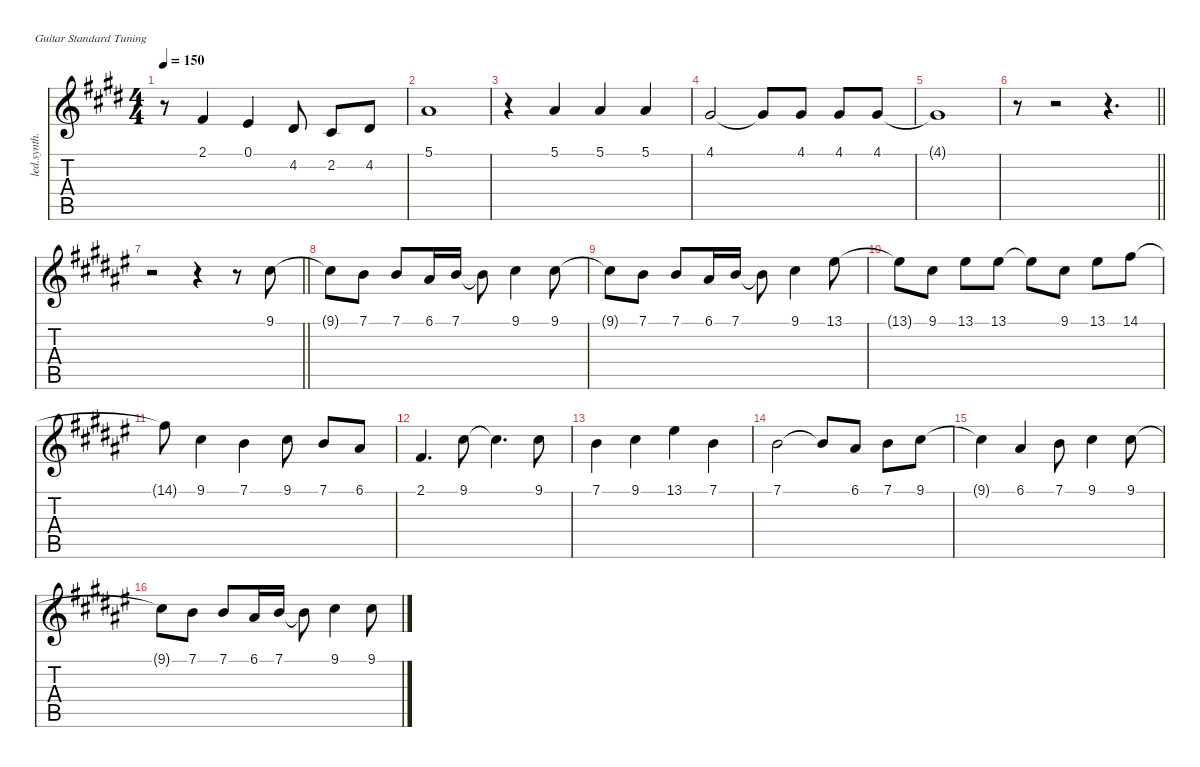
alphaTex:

\defaultSystemsLayout 4
\hideDynamics
\bracketExtendMode nobrackets
\track ("Harmony" "led.synth.") {instrument lead6voice}
\staff {score tabs}
\tuning (E4 B3 G3 D3 A2 E2)
\ts (4 4)
\tempo 150
\clef g2
\ks c#minor
r.8{dy f} 2.1{acc #}.4 0.1{acc forcenatural}.4 4.2{acc #}.8 2.2{acc #}.8 4.2{acc #}.8 |
5.1{acc forcenatural}.1 |
r.4 5.1{acc forcenatural}.4 5.1{acc forcenatural}.4 5.1{acc forcenatural}.4 |
4.1{acc #}.2 4.1{t acc #}.8 4.1{acc #}.8 4.1{acc #}.8 4.1{acc #}.8 |
4.1{t acc #}.1 |
\barLineRight lightlight
r.8 r.2 r.4{d} |
\barLineRight lightlight
\ks d#minor
r.2 r.4 r.8 9.1{acc #}.8 |
9.1{t acc #}.8 7.1{acc forcenatural}.8 7.1{acc forcenatural}.8 6.1{acc #}.16 7.1{acc forcenatural}.16 7.1{t acc forcenatural}.8 9.1{acc #}.4 9.1{acc #}.8 |
9.1{t acc #}.8 7.1{acc forcenatural}.8 7.1{acc forcenatural}.8 6.1{acc #}.16 7.1{acc forcenatural}.16 7.1{t acc forcenatural}.8 9.1{acc #}.4 13.1{acc #}.8 |
13.1{t acc #}.8 9.1{acc #}.8 13.1{acc #}.8 13.1{acc #}.8 13.1{t acc #}.8 9.1{acc #}.8 13.1{acc #}.8 14.1{acc #}.8 |
14.1{t acc #}.8 9.1{acc #}.4 7.1{acc forcenatural}.4 9.1{acc #}.8 7.1{acc forcenatural}.8 6.1{acc #}.8 |
2.1{acc #}.4{d} 9.1{acc #}.8 9.1{t acc #}.4{d} 9.1{acc #}.8 |
7.1{acc forcenatural}.4 9.1{acc #}.4 13.1{acc #}.4 7.1{acc forcenatural}.4 |
7.1{acc forcenatural}.2 7.1{t acc forcenatural}.8 6.1{acc #}.8 7.1{acc forcenatural}.8 9.1{acc #}.8 |
9.1{t acc #}.4 6.1{acc #}.4 7.1{acc forcenatural}.8 9.1{acc #}.4 9.1{acc #}.8 |
9.1{t acc #}.8 7.1{acc forcenatural}.8 7.1{acc forcenatural}.8 6.1{acc #}.16 7.1{acc forcenatural}.16 7.1{t acc forcenatural}.8 9.1{acc #}.4 9.1{acc #}.8
